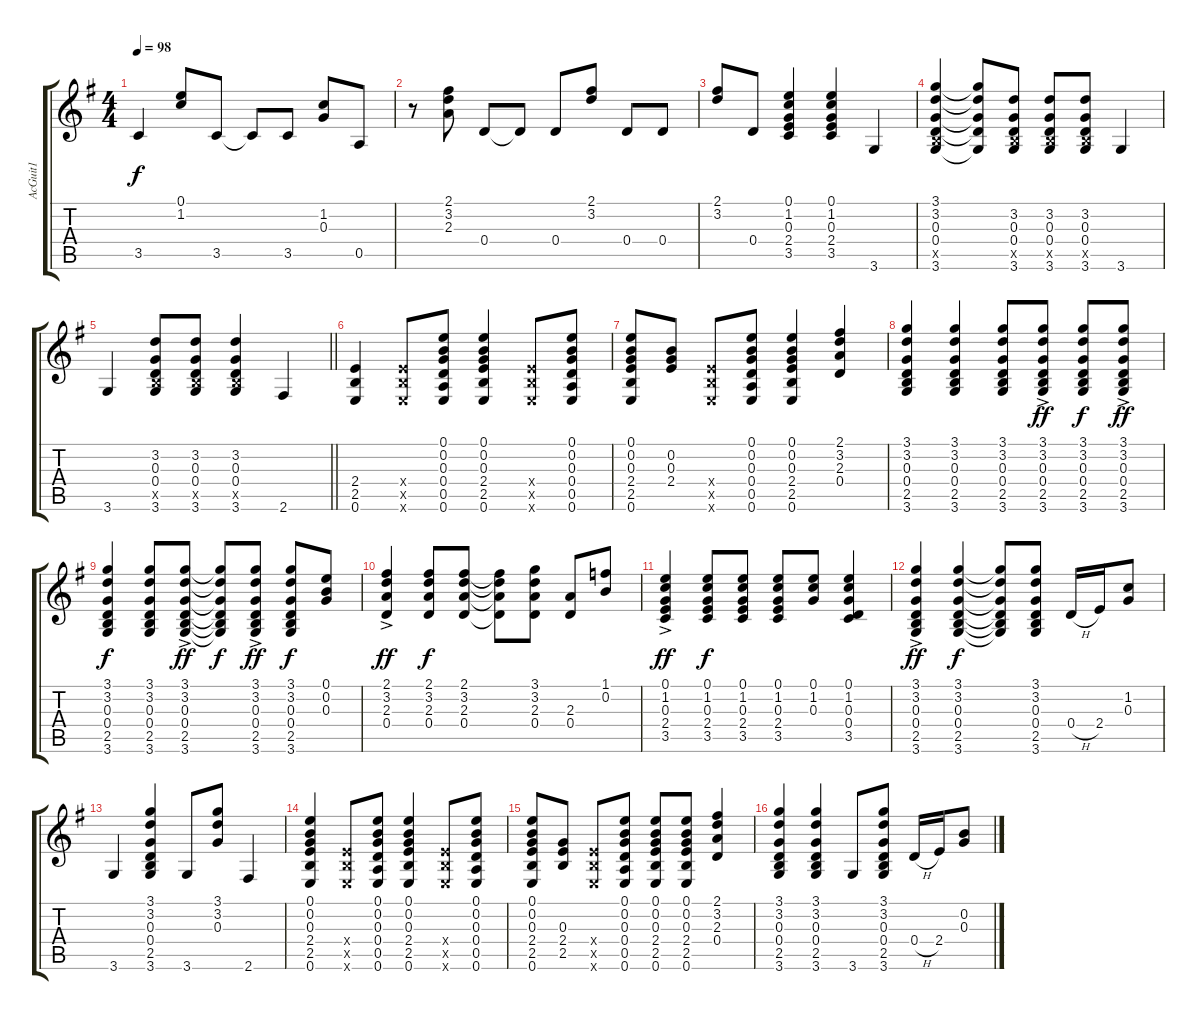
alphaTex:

\track ("AcGuit1" "AcGuit1") {instrument acousticguitarsteel}
\staff {score tabs}
\tuning (E4 B3 G3 D3 A2 E2) {hide}
\ts (4 4)
\tempo 98
\clef g2
\ks g
3.5.4{dy f} (0.1 1.2).8 3.5.8 3.5{t}.8 3.5.8 (1.2 0.3).8 0.5.8 |
r.8 (2.1 3.2 2.3).8 0.4.8 0.4{t}.8 0.4.8 (2.1 3.2).8 0.4.8 0.4.8 |
(2.1 3.2).8 0.4.8 (0.1 1.2 0.3 2.4 3.5).4 (0.1 1.2 0.3 2.4 3.5).4 3.6.4 |
(3.1 3.2 0.3 0.4 2.5{x} 3.6).4 (3.1{t} 3.2{t} 0.3{t} 0.4{t} 3.6{t}).8 (3.2 0.3 0.4 2.5{x} 3.6).8 (3.2 0.3 0.4 2.5{x} 3.6).8 (3.2 0.3 0.4 2.5{x} 3.6).8 3.6.4 |
\barLineRight lightlight
3.6.4 (3.2 0.3 0.4 2.5{x} 3.6).8 (3.2 0.3 0.4 2.5{x} 3.6).8 (3.2 0.3 0.4 2.5{x} 3.6).4 2.6.4 |
(2.4 2.5 0.6).4 (2.4{x} 2.5{x} 0.6{x}).8 (0.1 0.2 0.3 0.4 0.5 0.6).8 (0.1 0.2 0.3 2.4 2.5 0.6).4 (2.4{x} 2.5{x} 0.6{x}).8 (0.1 0.2 0.3 0.4 0.5 0.6).8 |
(0.1 0.2 0.3 2.4 2.5 0.6).8 (0.2 0.3 2.4).8 (2.4{x} 2.5{x} 0.6{x}).8 (0.1 0.2 0.3 0.4 0.5 0.6).8 (0.1 0.2 0.3 2.4 2.5 0.6).4 (2.1 3.2 2.3 0.4).4 |
(3.1 3.2 0.3 0.4 2.5 3.6).4 (3.1 3.2 0.3 0.4 2.5 3.6).4 (3.1 3.2 0.3 0.4 2.5 3.6).8 (3.1{ac} 3.2{ac} 0.3{ac} 0.4{ac} 2.5{ac} 3.6{ac}).8{dy ff} (3.1 3.2 0.3 0.4 2.5 3.6).8{dy f} (3.1{ac} 3.2{ac} 0.3{ac} 0.4{ac} 2.5{ac} 3.6{ac}).8{dy ff} |
(3.1 3.2 0.3 0.4 2.5 3.6).4{dy f} (3.1 3.2 0.3 0.4 2.5 3.6).8 (3.1{ac} 3.2{ac} 0.3{ac} 0.4{ac} 2.5{ac} 3.6{ac}).8{dy ff} (3.1{t} 3.2{t} 0.3{t} 0.4{t} 2.5{t} 3.6{t}).8{dy f} (3.1{ac} 3.2{ac} 0.3{ac} 0.4{ac} 2.5{ac} 3.6{ac}).8{dy ff} (3.1 3.2 0.3 0.4 2.5 3.6).8{dy f} (0.1 0.2 0.3).8 |
(2.1{ac} 3.2{ac} 2.3{ac} 0.4{ac}).4{dy ff} (2.1 3.2 2.3 0.4).8{dy f} (2.1 3.2 2.3 0.4).8 (2.1{t} 3.2{t} 2.3{t} 0.4{t}).8 (3.1 3.2 2.3 0.4).8 (2.3 0.4).8 (1.1 0.2).8 |
(0.1{ac} 1.2{ac} 0.3{ac} 2.4{ac} 3.5{ac}).4{dy ff} (0.1 1.2 0.3 2.4 3.5).8{dy f} (0.1 1.2 0.3 2.4 3.5).8 (0.1 1.2 0.3 2.4 3.5).8 (0.1 1.2 0.3).8 (0.1 1.2 0.3 0.4 3.5).4 |
(3.1{ac} 3.2{ac} 0.3{ac} 0.4{ac} 2.5{ac} 3.6{ac}).4{dy ff} (3.1 3.2 0.3 0.4 2.5 3.6).4{dy f} (3.1{t} 3.2{t} 0.3{t} 0.4{t} 2.5{t} 3.6{t}).8 (3.1 3.2 0.3 0.4 2.5 3.6).8 0.4{h}.16 2.4.16 (1.2 0.3).8 |
3.6.4 (3.1 3.2 0.3 0.4 2.5 3.6).4 3.6.8 (3.1 3.2 0.3).8 2.6.4 |
(0.1 0.2 0.3 2.4 2.5 0.6).4 (2.4{x} 2.5{x} 0.6{x}).8 (0.1 0.2 0.3 0.4 0.5 0.6).8 (0.1 0.2 0.3 2.4 2.5 0.6).4 (2.4{x} 2.5{x} 0.6{x}).8 (0.1 0.2 0.3 0.4 0.5 0.6).8 |
(0.1 0.2 0.3 2.4 2.5 0.6).8 (0.3 2.4 2.5).8 (2.4{x} 2.5{x} 0.6{x}).8 (0.1 0.2 0.3 0.4 0.5 0.6).8 (0.1 0.2 0.3 2.4 2.5 0.6).8 (0.1 0.2 0.3 2.4 2.5 0.6).8 (2.1 3.2 2.3 0.4).4 |
(3.1 3.2 0.3 0.4 2.5 3.6).4 (3.1 3.2 0.3 0.4 2.5 3.6).4 3.6.8 (3.1 3.2 0.3 0.4 2.5 3.6).8 0.4{h}.16 2.4.16 (0.2 0.3).8
